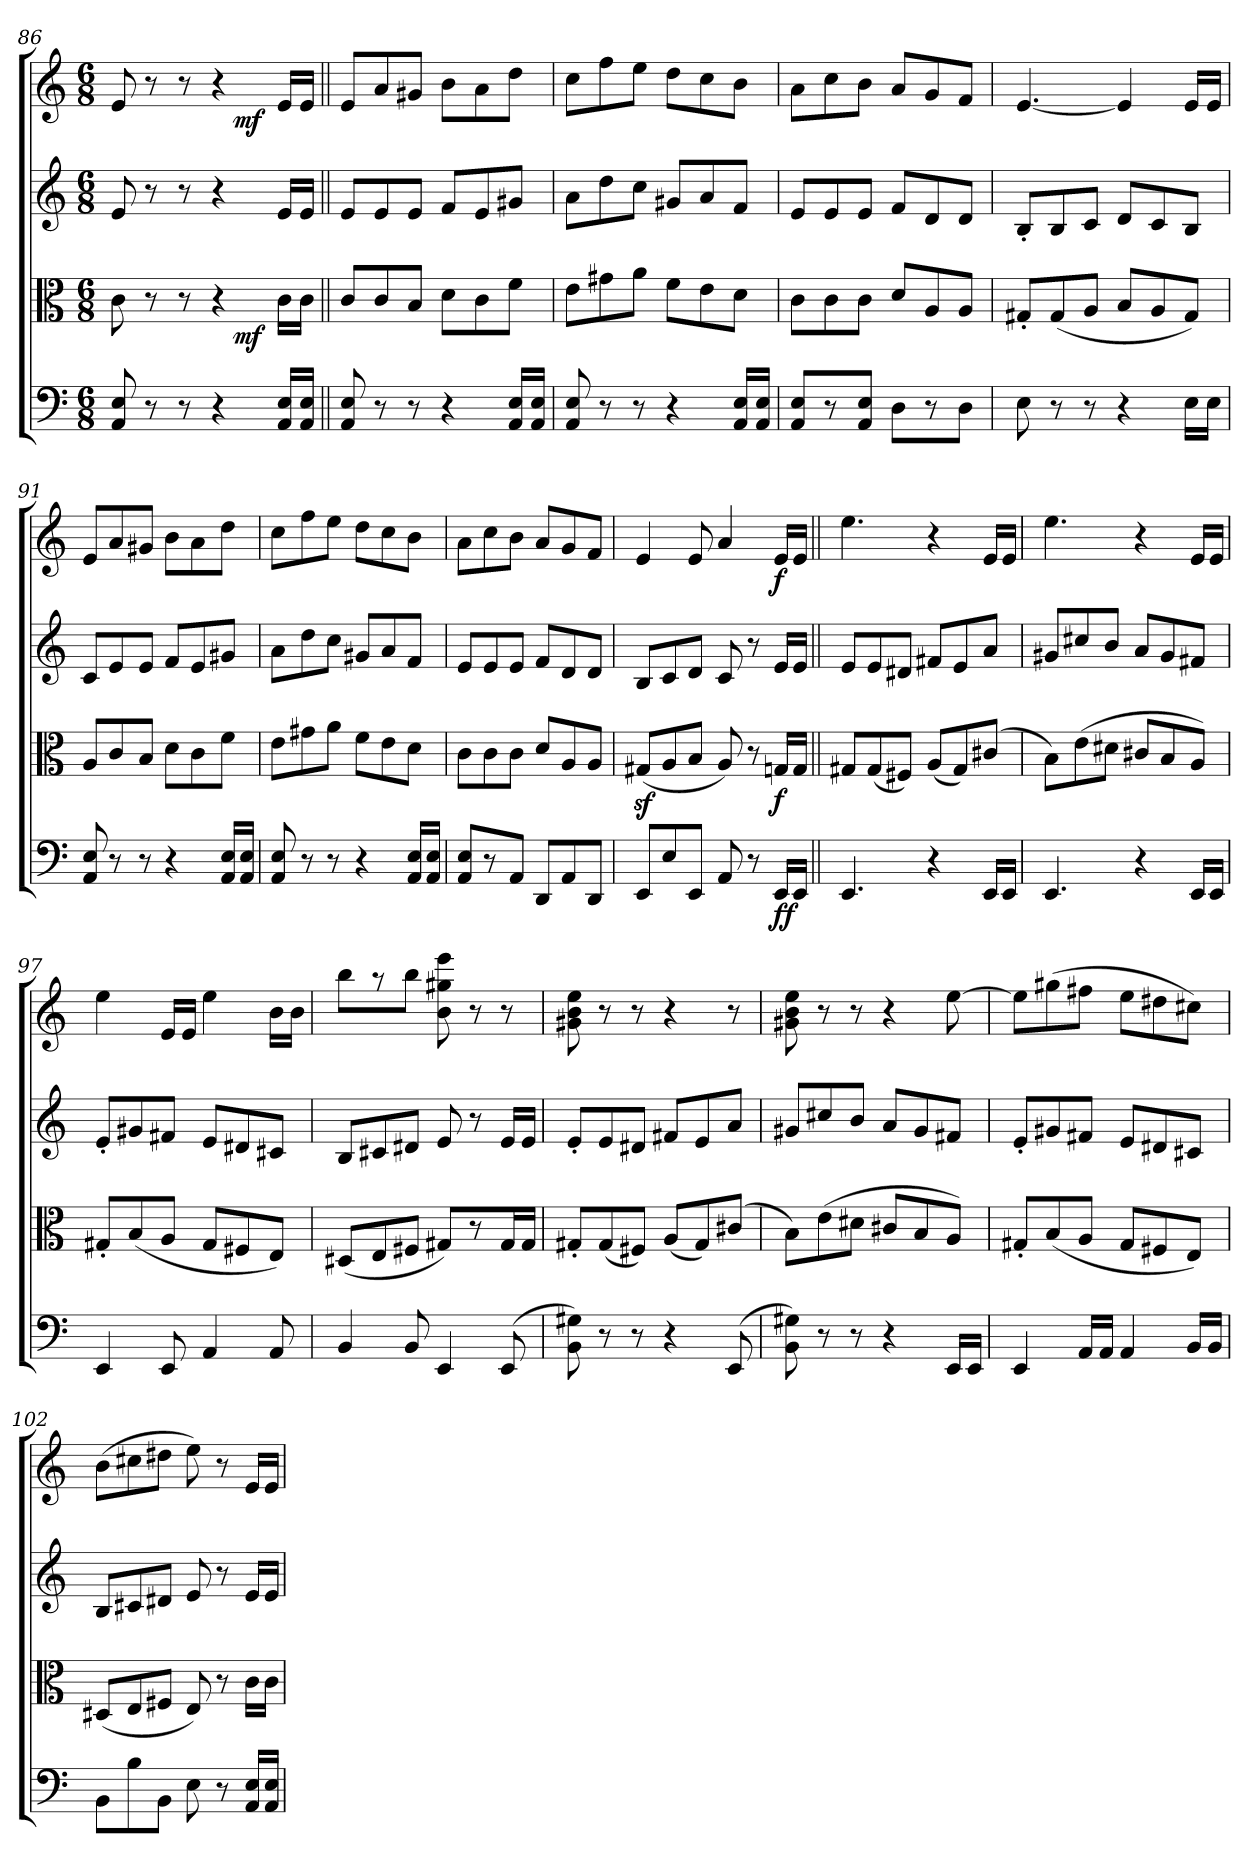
**kern	**dynam	**kern	**dynam	**kern	**kern	**dynam
*part4	*part4	*part3	*part3	*part2	*part1	*part1
*staff4	*staff4	*staff3	*staff3	*staff2	*staff1	*staff1
*clefF4	*	*clefC3	*	*clefG2	*clefG2	*
*M6/8	*	*M6/8	*	*M6/8	*M6/8	*
=86	=86	=86	=86	=86	=86	=86
*^	*	*^	*	*	*^	*
8AA/ 8E/	4..ryy	.	8c\	4..ryy	.	8e/	8e/	4..ryy	.
8r	.	.	8r	.	.	8r	8r	.	.
8r	.	.	8r	.	.	8r	8r	.	.
4r	.	.	4r	.	.	4r	4r	.	.
!	!	!LO:DY:b	!	!	!	!	!	!	!
!	!	!LO:DY:n=1:b	!	!	!LO:DY:b	!	!	!	!LO:DY:b
.	4ryy	mf mf	.	4ryy	mf	.	.	4ryy	mf
16AA/ 16E/LL	.	.	16c\LL	.	.	16e/LL	16e/LL	.	.
16AA/ 16E/JJ	16ryy	.	16c\JJ	16ryy	.	16e/JJ	16e/JJ	16ryy	.
*v	*v	*	*	*	*	*	*v	*v	*
*	*	*v	*v	*	*	*	*
=87||	=87||	=87||	=87||	=87||	=87||	=87||
8AA/ 8E/	.	8c/L	.	8e/L	8e/L	.
8r	.	8c/	.	8e/	8a/	.
8r	.	8B/J	.	8e/J	8g#/J	.
4r	.	8d\L	.	8f/L	8b\L	.
.	.	8c\	.	8e/	8a\	.
16AA/ 16E/LL	.	8f\J	.	8g#/J	8dd\J	.
16AA/ 16E/JJ	.	.	.	.	.	.
!!LO:LB:g=z
=88	=88	=88	=88	=88	=88	=88
8AA/ 8E/	.	8e\L	.	8a\L	8cc\L	.
8r	.	8g#\	.	8dd\	8ff\	.
8r	.	8a\J	.	8cc\J	8ee\J	.
4r	.	8f\L	.	8g#/L	8dd\L	.
.	.	8e\	.	8a/	8cc\	.
16AA/ 16E/LL	.	8d\J	.	8f/J	8b\J	.
16AA/ 16E/JJ	.	.	.	.	.	.
=89	=89	=89	=89	=89	=89	=89
8AA/ 8E/L	.	8c\L	.	8e/L	8a\L	.
8r	.	8c\	.	8e/	8cc\	.
8AA/ 8E/J	.	8c\J	.	8e/J	8b\J	.
8D\L	.	8d/L	.	8f/L	8a/L	.
8r	.	8A/	.	8d/	8g/	.
8D\J	.	8A/J	.	8d/J	8f/J	.
=90	=90	=90	=90	=90	=90	=90
8E\	.	8G#'</L	.	8B'</L	[4.e/	.
8r	.	(<8G#/	.	8B/	.	.
8r	.	8A/J	.	8c/J	.	.
4r	.	8B/L	.	8d/L	4e/]	.
.	.	8A/	.	8c/	.	.
16E\LL	.	8G#/J)	.	8B/J	16e/LL	.
16E\JJ	.	.	.	.	16e/JJ	.
=91	=91	=91	=91	=91	=91	=91
8AA/ 8E/	.	8A/L	.	8c/L	8e/L	.
8r	.	8c/	.	8e/	8a/	.
8r	.	8B/J	.	8e/J	8g#/J	.
4r	.	8d\L	.	8f/L	8b\L	.
.	.	8c\	.	8e/	8a\	.
16AA/ 16E/LL	.	8f\J	.	8g#/J	8dd\J	.
16AA/ 16E/JJ	.	.	.	.	.	.
=92	=92	=92	=92	=92	=92	=92
8AA/ 8E/	.	8e\L	.	8a\L	8cc\L	.
8r	.	8g#\	.	8dd\	8ff\	.
8r	.	8a\J	.	8cc\J	8ee\J	.
4r	.	8f\L	.	8g#/L	8dd\L	.
.	.	8e\	.	8a/	8cc\	.
16AA/ 16E/LL	.	8d\J	.	8f/J	8b\J	.
16AA/ 16E/JJ	.	.	.	.	.	.
=93	=93	=93	=93	=93	=93	=93
8AA/ 8E/L	.	8c\L	.	8e/L	8a\L	.
8r	.	8c\	.	8e/	8cc\	.
8AA/J	.	8c\J	.	8e/J	8b\J	.
8DD/L	.	8d/L	.	8f/L	8a/L	.
8AA/	.	8A/	.	8d/	8g/	.
8DD/J	.	8A/J	.	8d/J	8f/J	.
=94	=94	=94	=94	=94	=94	=94
8EE/L	.	(<8G#z</L	.	8B/L	4e/	.
8E/	.	8A/	.	8c/	.	.
8EE/J	.	8B/J	.	8d/J	8e/	.
8AA/	.	8A/)	.	8c/	4a/	.
8r	.	8r	.	8r	.	.
!	!LO:DY:b	!	!	!	!	!
!	!LO:DY:n=1:b	!	!LO:DY:b	!	!	!LO:DY:b
16EE/LL	f f	16Gn/LL	f	16e/LL	16e/LL	f
16EE/JJ	.	16G/JJ	.	16e/JJ	16e/JJ	.
=95||	=95||	=95||	=95||	=95||	=95||	=95||
4.EE/	.	8G#/L	.	8e/L	4.ee\	.
.	.	(<8G#/	.	8e/	.	.
.	.	8F#/J)	.	8d#/J	.	.
4r	.	(<8A/L	.	8f#/L	4r	.
.	.	8G#/)	.	8e/	.	.
16EE/LL	.	(<8c#/J	.	8a/J	16e/LL	.
16EE/JJ	.	.	.	.	16e/JJ	.
=96	=96	=96	=96	=96	=96	=96
*^	*	*	*	*	*	*
4.EE/	8ryy	.	8B\L)	.	8g#/L	4.ee\	.
!	!	!LO:DY:b	!	!	!	!	!
!	!	!LO:DY:n=1:a	!	!	!	!	!
.	2ryy	sf sf	(>8e\	.	8cc#/	.	.
.	.	.	8d#\J	.	8b/J	.	.
4r	.	.	8c#/L	.	8a/L	4r	.
.	.	.	8B/	.	8g#/	.	.
16EE/LL	8ryy	.	8A/J)	.	8f#/J	16e/LL	.
16EE/JJ	.	.	.	.	.	16e/JJ	.
*v	*v	*	*	*	*	*	*
!!LO:LB:g=z
=97	=97	=97	=97	=97	=97	=97
4EE/	.	8G#'</L	.	8e'</L	4ee\	.
.	.	(<8B/	.	8g#/	.	.
8EE/	.	8A/J	.	8f#/J	16e/LL	.
.	.	.	.	.	16e/JJ	.
4AA/	.	8G#/L	.	8e/L	4ee\	.
.	.	8F#/	.	8d#/	.	.
8AA/	.	8E/J)	.	8c#/J	16b\LL	.
.	.	.	.	.	16b\JJ	.
=98	=98	=98	=98	=98	=98	=98
4BB/	.	(<8D#/L	.	8B/L	8bb\L	.
.	.	8E/	.	8c#/	8r	.
8BB/	.	8F#/J	.	8d#/J	8bb\J	.
4EE/	.	8G#/L)	.	8e/	8b\ 8gg#\ 8eee\	.
.	.	8r	.	8r	8r	.
(<8EE/	.	16G#/L	.	16e/LL	8r	.
.	.	16G#/JJ	.	16e/JJ	.	.
=99	=99	=99	=99	=99	=99	=99
8BB\ 8G#\)	.	8G#'</L	.	8e'</L	8g#\ 8b\ 8ee\	.
8r	.	(<8G#/	.	8e/	8r	.
8r	.	8F#/J)	.	8d#/J	8r	.
4r	.	(<8A/L	.	8f#/L	4r	.
.	.	8G#/)	.	8e/	.	.
(<8EE/	.	(<8c#/J	.	8a/J	8r	.
=100	=100	=100	=100	=100	=100	=100
8BB\ 8G#\)	.	8B\L)	.	8g#/L	8g#\ 8b\ 8ee\	.
8r	.	(>8e\	.	8cc#/	8r	.
8r	.	8d#\J	.	8b/J	8r	.
4r	.	8c#/L	.	8a/L	4r	.
.	.	8B/	.	8g#/	.	.
16EE/LL	.	8A/J)	.	8f#/J	[8ee\	.
16EE/JJ	.	.	.	.	.	.
=101	=101	=101	=101	=101	=101	=101
4EE/	.	8G#'</L	.	8e'</L	8ee\L]	.
.	.	(<8B/	.	8g#/	(>8gg#\	.
16AA/LL	.	8A/J	.	8f#/J	8ff#\J	.
16AA/JJ	.	.	.	.	.	.
4AA/	.	8G#/L	.	8e/L	8ee\L	.
.	.	8F#/	.	8d#/	8dd#\	.
16BB/LL	.	8E/J)	.	8c#/J	8cc#\J)	.
16BB/JJ	.	.	.	.	.	.
=102	=102	=102	=102	=102	=102	=102
8BB\L	.	(<8D#/L	.	8B/L	(>8b\L	.
8B\	.	8E/	.	8c#/	8cc#\	.
8BB\J	.	8F#/J	.	8d#/J	8dd#\J	.
8E\	.	8E/)	.	8e/	8ee\)	.
8r	.	8r	.	8r	8r	.
16AA/ 16E/LL	.	16c\LL	.	16e/LL	16e/LL	.
16AA/ 16E/JJ	.	16c\JJ	.	16e/JJ	16e/JJ	.
=	=	=	=	=	=	=
*-	*-	*-	*-	*-	*-	*-
